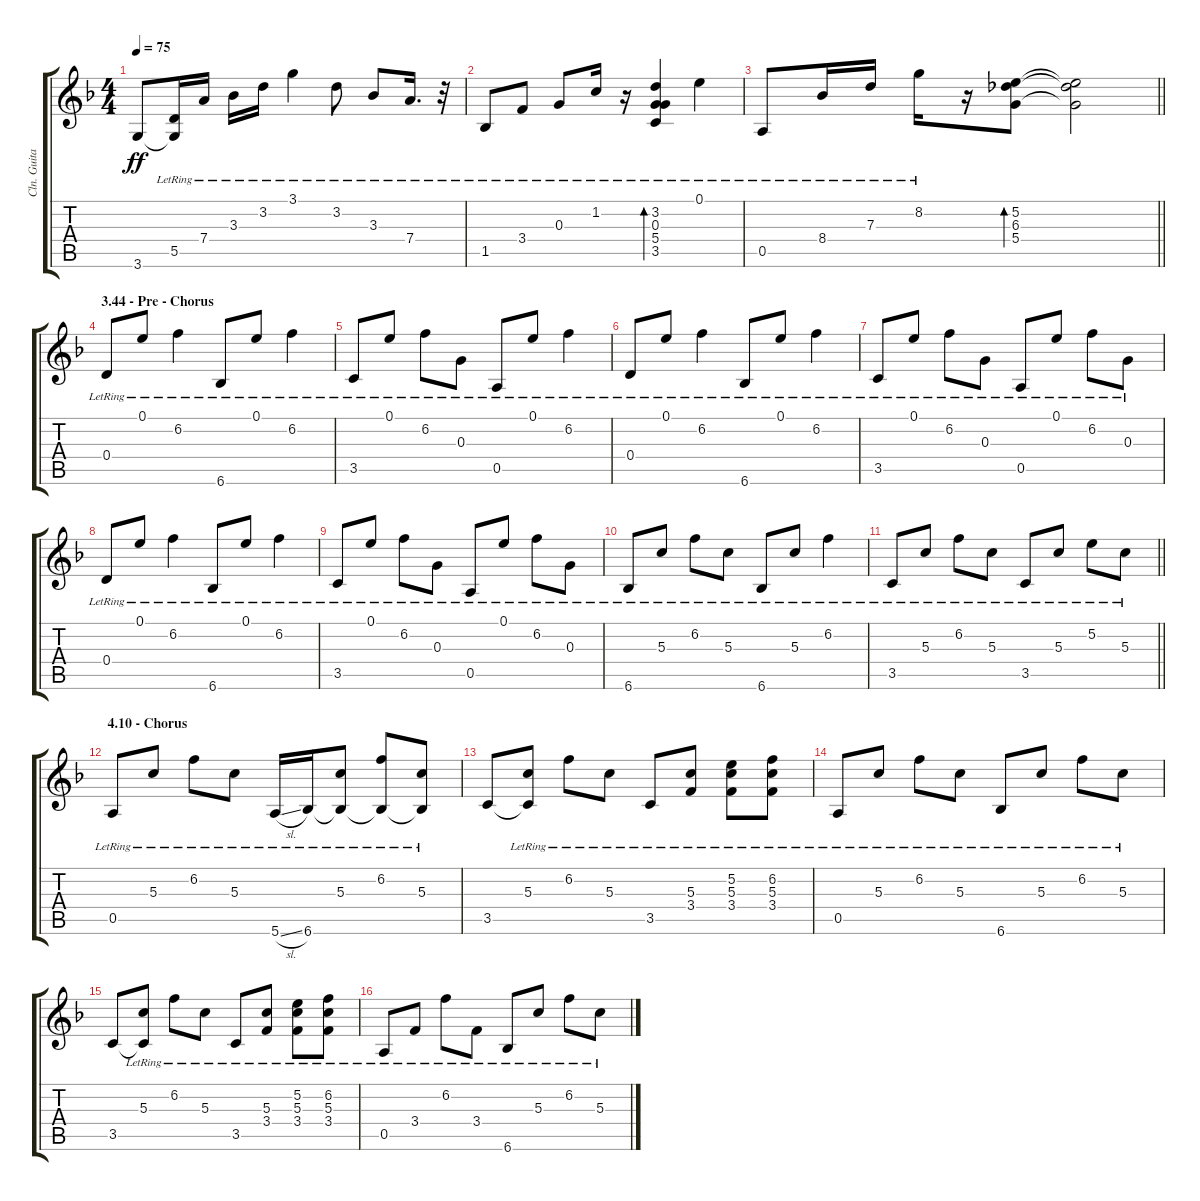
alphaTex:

\track ("Cln. Guitar_Petrucci" "Cln. Guita") {instrument acousticguitarsteel}
\staff {score tabs}
\tuning (E4 B3 G3 D3 A2 E2) {hide}
\ts (4 4)
\tempo 75
\clef g2
\ks f
3.6.8{dy ff} (5.5{lr} 3.6{t}).16 7.4{lr}.16 3.3{lr}.16 3.2{lr}.16 3.1{lr}.4 3.2{lr}.8 3.3{lr}.8 7.4{lr}.16{d} r.32 |
1.5{lr}.8 3.4{lr}.8 0.3{lr}.8 1.2{lr}.16 r.16 (3.2{lr} 0.3{lr} 5.4{lr} 3.5{lr}).4{bd 30} 0.1{lr}.4 |
\barLineRight lightlight
0.5{lr}.8 8.4{lr}.16 7.3{lr}.16 8.2{lr}.16 r.16 (5.2 6.3 5.4).8{bd 30} (5.2{t} 6.3{t} 5.4{t}).2 |
\section ("" "3.44 - Pre - Chorus")
0.4{lr}.8 0.1{lr}.8 6.2{lr}.4 6.6{lr}.8 0.1{lr}.8 6.2{lr}.4 |
3.5{lr}.8 0.1{lr}.8 6.2{lr}.8 0.3{lr}.8 0.5{lr}.8 0.1{lr}.8 6.2{lr}.4 |
0.4{lr}.8 0.1{lr}.8 6.2{lr}.4 6.6{lr}.8 0.1{lr}.8 6.2{lr}.4 |
3.5{lr}.8 0.1{lr}.8 6.2{lr}.8 0.3{lr}.8 0.5{lr}.8 0.1{lr}.8 6.2{lr}.8 0.3{lr}.8 |
0.4{lr}.8 0.1{lr}.8 6.2{lr}.4 6.6{lr}.8 0.1{lr}.8 6.2{lr}.4 |
3.5{lr}.8 0.1{lr}.8 6.2{lr}.8 0.3{lr}.8 0.5{lr}.8 0.1{lr}.8 6.2{lr}.8 0.3{lr}.8 |
6.6{lr}.8 5.3{lr}.8 6.2{lr}.8 5.3{lr}.8 6.6{lr}.8 5.3{lr}.8 6.2{lr}.4 |
\barLineRight lightlight
3.5{lr}.8 5.3{lr}.8 6.2{lr}.8 5.3{lr}.8 3.5{lr}.8 5.3{lr}.8 5.2{lr}.8 5.3{lr}.8 |
\section ("" "4.10 - Chorus")
0.5{lr}.8 5.3{lr}.8 6.2{lr}.8 5.3{lr}.8 5.6{sl lr}.16 6.6{lr}.16 (5.3{lr} 6.6{t}).8 (6.2{lr} 6.6{t}).8 (5.3{lr} 6.6{t}).8 |
3.5.8 (5.3{lr} 3.5{t}).8 6.2{lr}.8 5.3{lr}.8 3.5{lr}.8 (5.3{lr} 3.4{lr}).8 (5.2{lr} 5.3{lr} 3.4{lr}).8 (6.2{lr} 5.3{lr} 3.4{lr}).8 |
0.5{lr}.8 5.3{lr}.8 6.2{lr}.8 5.3{lr}.8 6.6{lr}.8 5.3{lr}.8 6.2{lr}.8 5.3{lr}.8 |
3.5.8 (5.3{lr} 3.5{t}).8 6.2{lr}.8 5.3{lr}.8 3.5{lr}.8 (5.3{lr} 3.4{lr}).8 (5.2{lr} 5.3{lr} 3.4{lr}).8 (6.2{lr} 5.3{lr} 3.4{lr}).8 |
0.5{lr}.8 3.4{lr}.8 6.2{lr}.8 3.4{lr}.8 6.6{lr}.8 5.3{lr}.8 6.2{lr}.8 5.3{lr}.8
